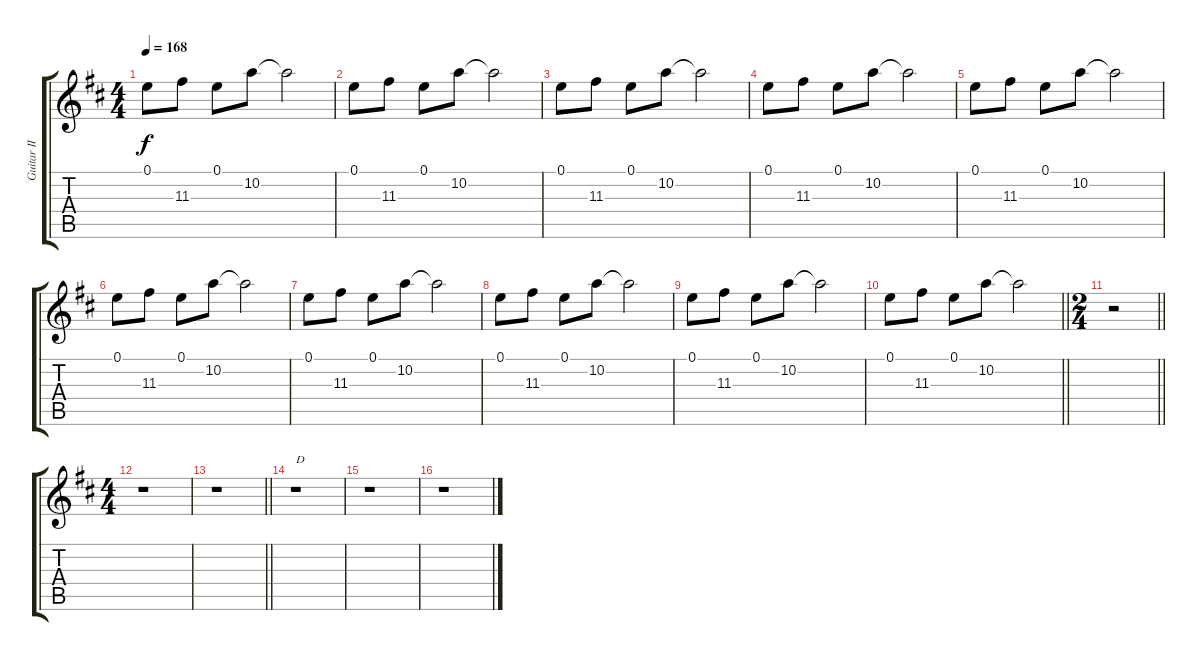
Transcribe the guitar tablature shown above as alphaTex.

\track ("Guitar II" "Guitar II") {instrument distortionguitar}
\staff {score tabs}
\tuning (E4 B3 G3 D3 A2 E2) {hide}
\ts (4 4)
\tempo 168
\clef g2
\ks d
0.1.8{dy f} 11.3.8 0.1.8 10.2.8 10.2{t}.2 |
0.1.8 11.3.8 0.1.8 10.2.8 10.2{t}.2 |
0.1.8 11.3.8 0.1.8 10.2.8 10.2{t}.2 |
0.1.8 11.3.8 0.1.8 10.2.8 10.2{t}.2 |
0.1.8 11.3.8 0.1.8 10.2.8 10.2{t}.2 |
0.1.8 11.3.8 0.1.8 10.2.8 10.2{t}.2 |
0.1.8 11.3.8 0.1.8 10.2.8 10.2{t}.2 |
0.1.8 11.3.8 0.1.8 10.2.8 10.2{t}.2 |
0.1.8 11.3.8 0.1.8 10.2.8 10.2{t}.2 |
\barLineRight lightlight
0.1.8 11.3.8 0.1.8 10.2.8 10.2{t}.2 |
\ts (2 4)
\barLineRight lightlight
r.2 |
\ts (4 4)
r.1 |
\barLineRight lightlight
r.1 |
r.1{txt "D"} |
r.1 |
r.1
